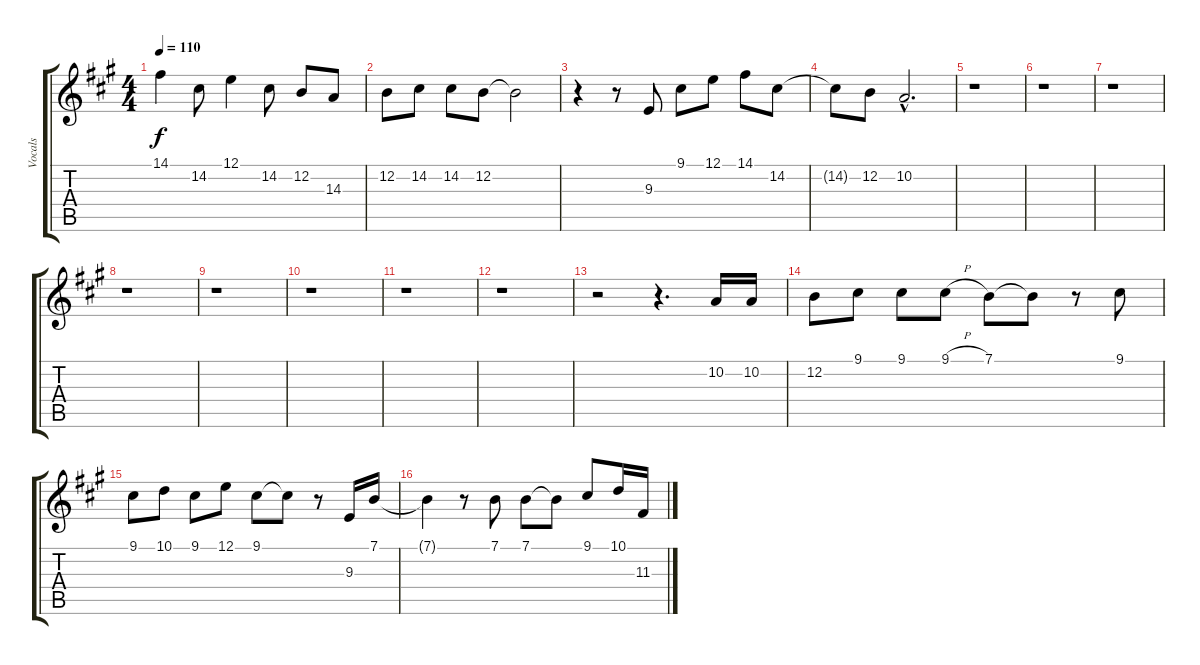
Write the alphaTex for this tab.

\track ("Vocals" "Vocals") {instrument clarinet}
\staff {score tabs}
\tuning (E4 B3 G3 D3 A2 E2) {hide}
\ts (4 4)
\tempo 110
\clef g2
\ks a
14.1.4{dy f} 14.2.8 12.1.4 14.2.8 12.2.8 14.3.8 |
12.2.8 14.2.8 14.2.8 12.2.8 12.2{t}.2 |
r.4 r.8 9.3.8 9.1.8 12.1.8 14.1.8 14.2.8 |
14.2{t}.8 12.2.8 10.2{hac}.2{d} |
r.1 |
r.1 |
r.1 |
r.1 |
r.1 |
r.1 |
r.1 |
r.1 |
r.2 r.4{d} 10.2.16 10.2.16 |
12.2.8 9.1.8 9.1.8 9.1{h}.8 7.1.8 7.1{t}.8 r.8 9.1.8 |
9.1.8 10.1.8 9.1.8 12.1.8 9.1.8 9.1{t}.8 r.8 9.3.16 7.1.16 |
7.1{t}.4 r.8 7.1.8 7.1.8 7.1{t}.8 9.1.8 10.1.16 11.3.16
